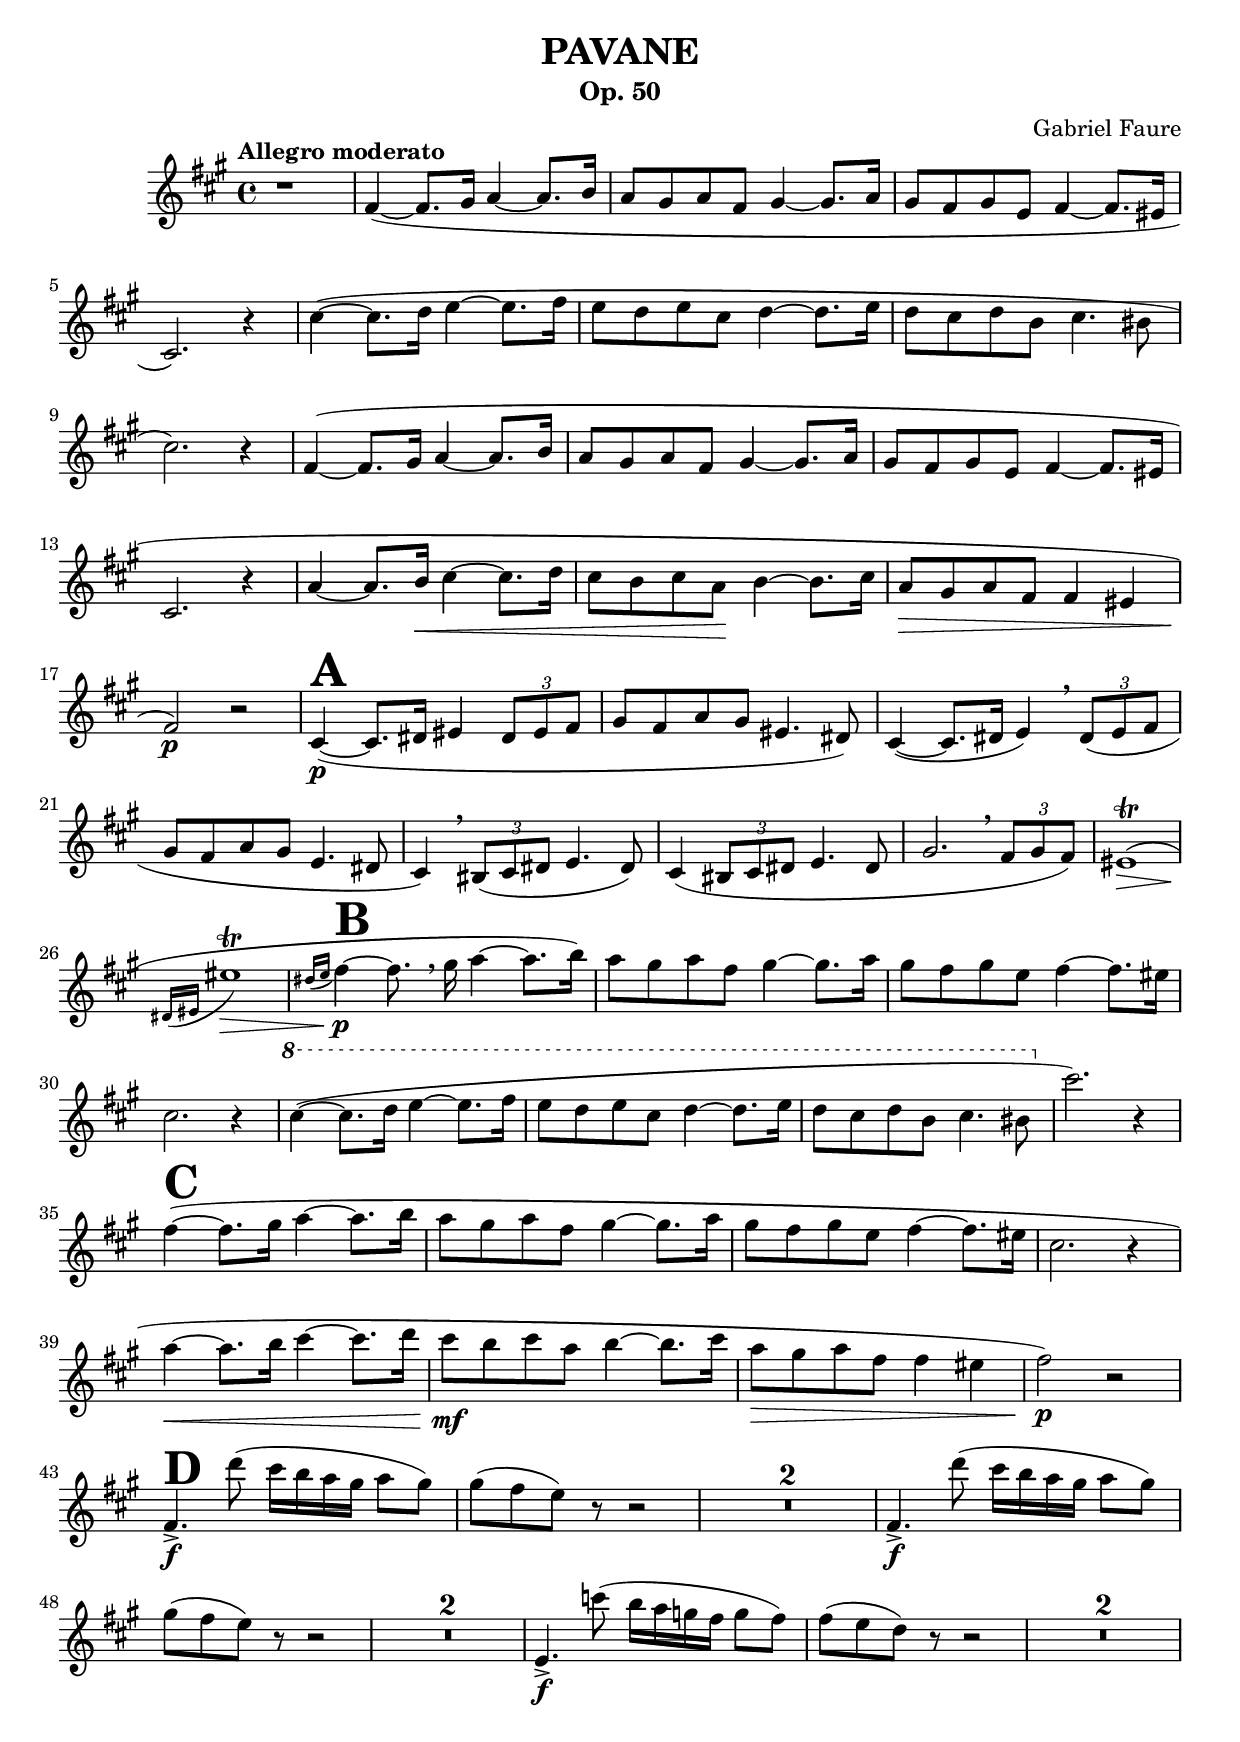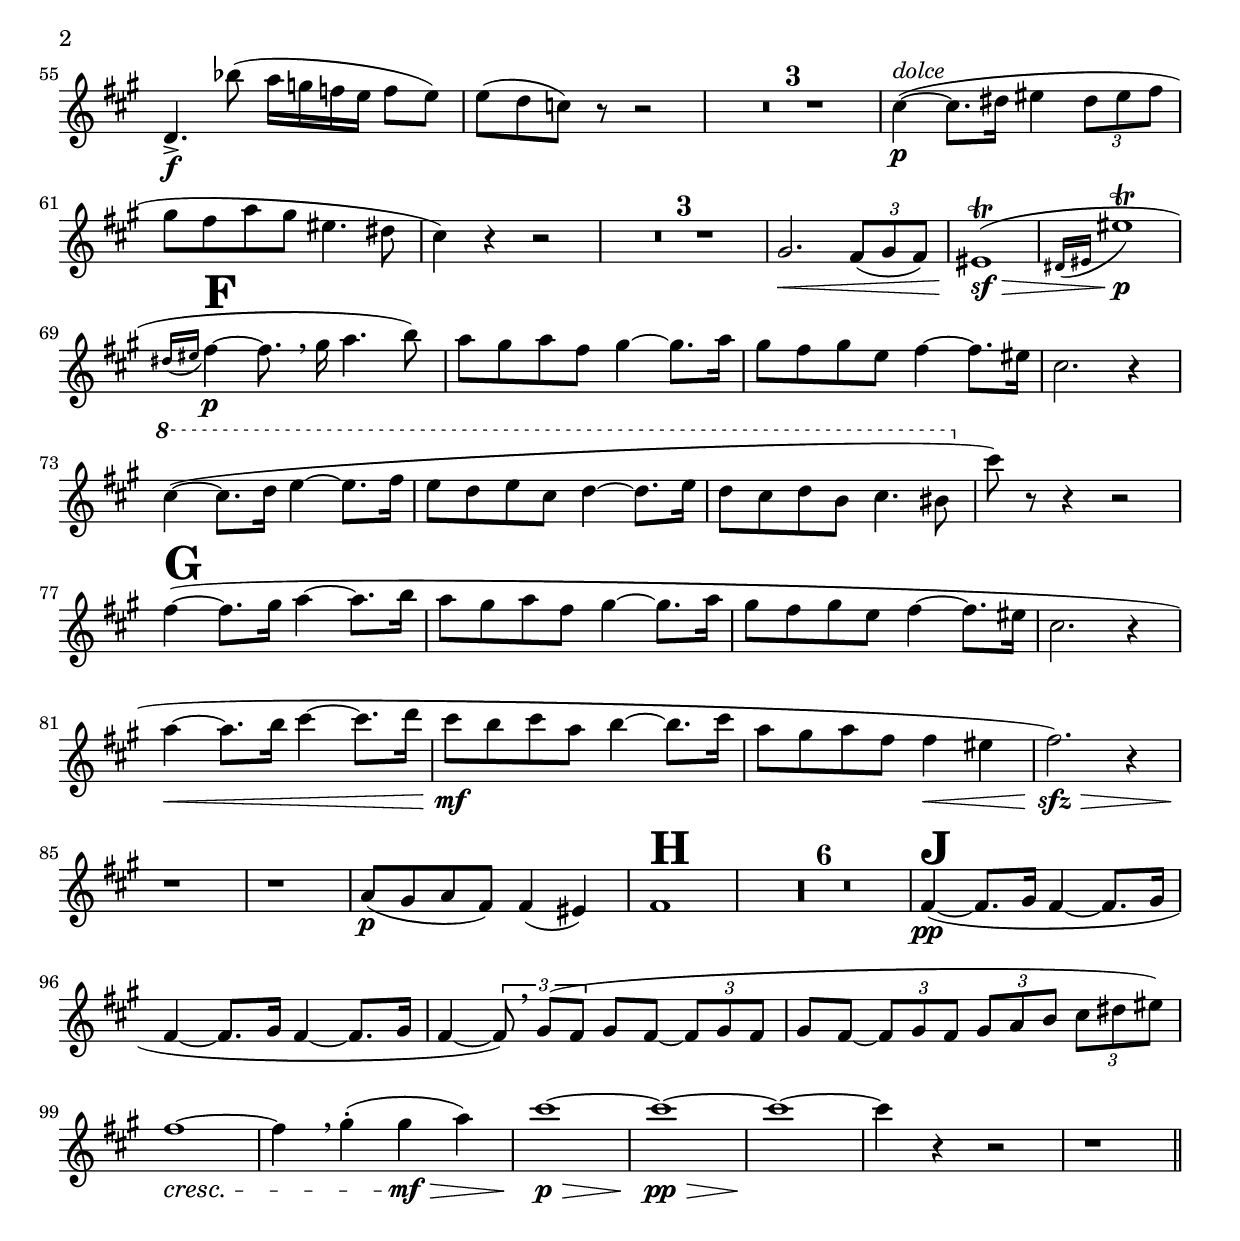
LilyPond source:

\version "2.18.2"
\header {
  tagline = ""  % removed
  title = "PAVANE"
  subtitle = "Op. 50"
  composer = "Gabriel Faure"
}
% \include "lilypond-book-preamble.ly"


global = {
\key g \major
  \time 2/4
}


\parallelMusic #'(
voiceC
) 
% rhMusic
% lhMusic

{
  	%%{{{EXPOSITION
  %--------------------bar1 

	\compressFullBarRests
\tempo "Allegro moderato" \key fis \minor  \time 4/4 
      r1 |
      %--------------------bar2 

      fis4~( fis8. gis16 a4~ a8. b16 |
      %--------------------bar3 

      a8 gis a fis gis4~ gis8. a16 |
      %--------------------bar4 

	gis8 fis gis e fis4~ fis8. eis16 |
	%--------------------bar5 

	cis2.) r4 |
	%--------------------bar6 

	cis'4~( cis8. d16 e4~ e8. fis16 |
	%--------------------bar7 

	e8 d e cis d4~ d8. e16 |
	%--------------------bar8 

	d8 cis d b cis4. bis8 |
	%--------------------bar9 

	cis2.) r4 |
	%--------------------bar10 

	fis,4~( fis8. gis16 a4~ a8. b16 |
	%--------------------bar11 

	a8 gis a fis gis4~ gis8. a16 |
	%--------------------bar12 

	gis8 fis gis e fis4~ fis8. eis16 |
	%--------------------bar13 

	cis2.( r4 |
	%--------------------bar14 

	a'4~( a8. b16\< cis4~ cis8. d16 |
	%--------------------bar15 

	cis8 b cis a\! b4~ b8. cis16 |
	%--------------------bar16 

	a8\> gis a fis fis4 eis4 |
	%--------------------bar17 

	fis2\!\p) r2 |
	%--------------------bar18 

	cis4~(\p^\markup { \fontsize #6 \bold A } cis8. dis16 eis4 \tuplet 3/2 { dis8 eis fis } |
	%--------------------bar19 

	gis8 fis a gis eis4. dis8) |
	%--------------------bar20 

	cis4~( cis8. dis16 e4) \breathe \tuplet 3/2 {dis8( e fis} |
	%--------------------bar21 

	gis8 fis a gis e4. dis8 |
	%--------------------bar22 

	cis4) \breathe \tuplet 3/2 {bis8( cis dis} e4. dis8) |
	%--------------------bar23 

	cis4( \tuplet 3/2 {bis8 cis dis} e4. dis8 |
	%--------------------bar24 

	gis2. \breathe \tuplet 3/2 {fis8( gis fis)} |
	%--------------------bar25 

	eis1(\>\trill |
	%--------------------bar26 

	\acciaccatura {dis16 eis}  eis'1\!\trill\> |
	%--------------------bar27 

	\acciaccatura {dis16 e} fis4~(\p\!^\markup {\fontsize #6 \bold B } fis8. \breathe gis16 a4~ a8. b16) |
	%--------------------bar28 

	a8 gis a fis gis4~ gis8. a16 |
	%--------------------bar29 

	gis8 fis gis e fis4~ fis8. eis16 |
	%--------------------bar30 

	cis2.) r4 |
	%--------------------bar31 

	\ottava #1 
	cis'4~( cis8. d16 e4~ e8. fis16 |
	%--------------------bar32 

	e8 d e cis d4~ d8. e16 |
	%--------------------bar33 

	d8 cis d b cis4. bis8 |
	%--------------------bar34 

	\ottava #0 cis2.) r4 |
	%--------------------bar35 

	fis,4~(^\markup {\fontsize #6 \bold C } fis8. gis16 a4~ a8. b16 |
	%--------------------bar36 

	a8 gis a fis gis4~ gis8. a16 |
	%--------------------bar37 

	gis8 fis gis e fis4~ fis8. eis16 |
	%--------------------bar38 

	cis2.( r4 |
	%--------------------bar39 

	a'4~(\< a8. b16 cis4~ cis8. d16 |
	%--------------------bar40 

	cis8\mf\! b cis a b4~ b8. cis16 |
	%--------------------bar41 

	a8\> gis a fis fis4 eis4 |
	%--------------------bar42 

	fis2\p)\! r2 |

	%%}}}
	%%{{{RAZRABOTKA
	%--------------------bar43 
	
	fis,4.->\f^\markup {\fontsize #6 \bold D } d''8( cis16 b a gis a8 gis) |
	%--------------------bar44 

	gis8( fis e) r8 r2 |
	%--------------------bar45 

	R1*2
	%--------------------bar47 

	fis,4.->\f d''8( cis16 b a gis a8 gis) |
	%--------------------bar48 

	gis8( fis e) r8 r2 |
	%--------------------bar49 

	R1*2
	%--------------------bar51 

	e,4.\f-> c''8( b16 a g fis g8 fis) |
	%--------------------bar52 

	fis8( e d) r8 r2 |
	%--------------------bar53 

	R1*2
	%--------------------bar55 

	d,4.\f-> bes''8( a16 g f e f8 e) |
	%--------------------bar56 

	e8( d c) r8 r2 |
	%--------------------bar57 

	R1*3
	%--------------------bar60 

	cis4~(\p^\markup {\italic dolce} cis8. dis16 eis4 \tuplet 3/2 {dis8 eis fis} |
	%--------------------bar61 

	gis8 fis a gis eis4. dis8 |
	%--------------------bar62 

	cis4) r4 r2 |
	%--------------------bar63 

	R1*3
	%--------------------bar66 

	gis2.\< \tuplet 3/2 {fis8( gis fis)} |
	%--------------------bar67 

	eis1\!\sf\trill\>( |
	%--------------------bar68 

	\acciaccatura {dis16 eis} eis'1\trill\!\p |
	%--------------------bar69 

	\acciaccatura {dis16 eis} fis4~(\p\!^\markup {\fontsize #6 \bold F } fis8. \breathe gis16 a4. b8) |
	%--------------------bar70 

	a8 gis a fis gis4~ gis8. a16 |
	%--------------------bar71 

	gis8 fis gis e fis4~ fis8. eis16 |
	%--------------------bar72 

	cis2.) r4 |
	%--------------------bar73 

	\ottava #1 
	cis'4~( cis8. d16 e4~ e8. fis16 |
	%--------------------bar74 

	e8 d e cis d4~ d8. e16 |
	%--------------------bar75 

	d8 cis d b cis4. bis8 |
	%--------------------bar76 

	\ottava #0 cis8) r8 r4 r2 |
	%--------------------bar77 

	fis,4~(^\markup {\fontsize #6 \bold G } fis8. gis16 a4~ a8. b16 |
	%--------------------bar78 

	a8 gis a fis gis4~ gis8. a16 |
	%--------------------bar79 

	gis8 fis gis e fis4~ fis8. eis16 |
	%--------------------bar80 

	cis2.( r4 |
	%--------------------bar81 

	a'4~(\< a8. b16 cis4~ cis8. d16 |
	%--------------------bar82 

	cis8\mf\! b cis a b4~ b8. cis16 |
	%--------------------bar83 

	a8 gis a fis fis4\< eis4 |
	%--------------------bar84 

	fis2.)\!\sfz\> r4 |
	%--------------------bar85 

	r1\! |
	%--------------------bar86 

	r1 |
	%--------------------bar87 

	a,8(\p gis a fis) fis4( eis) |
	%--------------------bar88 

	fis1^\markup {\fontsize #6 \bold H } |
	%--------------------bar89 

	R1*6 |
	%--------------------bar90 

	fis4\pp~(^\markup {\fontsize #6 \bold J } fis8. gis16 fis4~ fis8. gis16 |
	%--------------------bar91 

	fis4~ fis8. gis16 fis4~ fis8. gis16 |
	%--------------------bar92 

	fis4~ \tuplet 3/2 {fis8) \breathe gis( fis} gis8 fis~ \tuplet 3/2 {fis8 gis fis}|
	%--------------------bar93 

	gis8 fis~ \tuplet 3/2 {fis8 gis fis} \tuplet 3/2 {gis a b} \tuplet 3/2 {cis dis eis)} |
	%--------------------bar94 

	fis1\cresc~ |
	%--------------------bar95 

	fis4 \breathe gis-.( gis(\mf\> a)) |
	%--------------------bar96 

	cis1\!\p\>~ |
	%--------------------bar97 

	cis1~\pp\> |
	%--------------------bar98 

	cis1~\! |
	%--------------------bar99 

	cis4\! r4 r2 |
	%--------------------bar100 

	r1 | \bar "||"




	%%}}}
      }
   



%\new StaffGroup <<
% \new Staff 
%   \with {instrumentName = #"Струнные "} 
%   << \relative c'' { \voiceA } \\ \relative c' { \voiceB } >>
  \new Staff 
    %\with {instrumentName = #"Фортепиано "} 
    \relative c' 
    %\transpose fis gis' 
    { \voiceC }
% \new Staff 
%   \with {instrumentName = #"Электрогитара "} 
%   \relative c {\clef bass  \voiceD }
%  \new PianoStaff <<
%    \new Staff \rhMusic
%    \new Staff \lhMusic
%    >>
%>>
